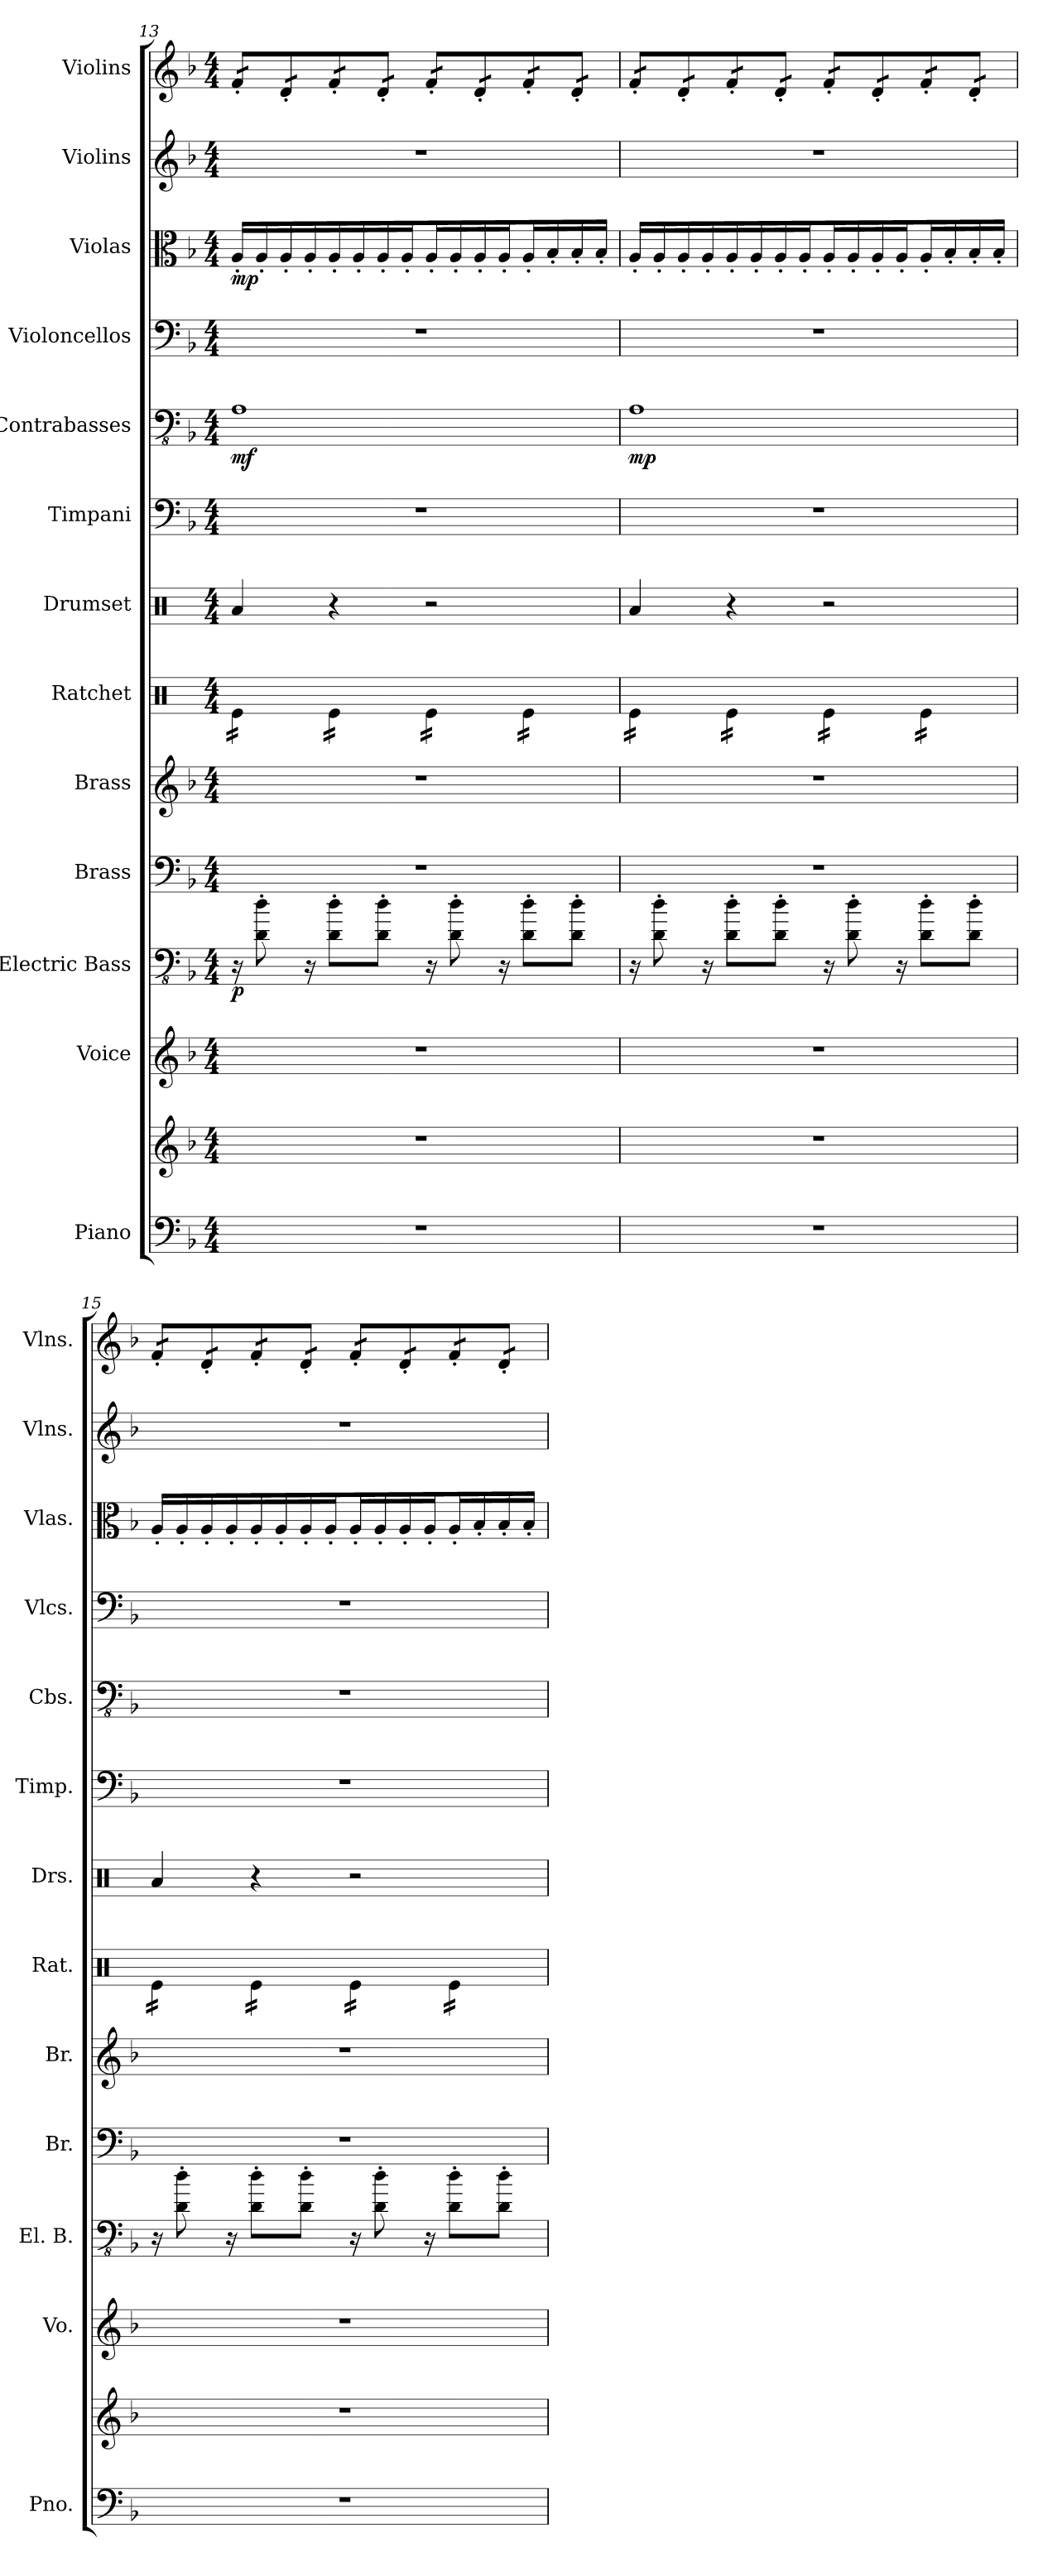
**kern	**kern	**kern	**kern	**dynam	**kern	**kern	**kern	**kern	**kern	**kern	**dynam	**kern	**kern	**dynam	**kern	**kern
*part13	*part13	*part12	*part11	*part11	*part10	*part9	*part8	*part7	*part6	*part5	*part5	*part4	*part3	*part3	*part2	*part1
*staff14	*staff13	*staff12	*staff11	*staff11	*staff10	*staff9	*staff8	*staff7	*staff6	*staff5	*staff5	*staff4	*staff3	*staff3	*staff2	*staff1
*I"Piano	*	*I"Voice	*I"Electric Bass	*	*I"Brass	*I"Brass	*I"Ratchet	*I"Drumset	*I"Timpani	*I"Contrabasses	*	*I"Violoncellos	*I"Violas	*	*I"Violins	*I"Violins
*I'Pno.	*	*I'Vo.	*I'El. B.	*	*I'Br.	*I'Br.	*I'Rat.	*I'Drs.	*I'Timp.	*I'Cbs.	*	*I'Vlcs.	*I'Vlas.	*	*I'Vlns.	*I'Vlns.
!!LO:PB:g=z
*clefF4	*clefG2	*clefG2	*clefFv4	*	*clefF4	*clefG2	*clefX	*clefX	*clefF4	*clefFv4	*	*clefF4	*clefC3	*	*clefG2	*clefG2
*k[b-]	*k[b-]	*k[b-]	*k[b-]	*	*k[b-]	*k[b-]	*k[]	*k[]	*k[b-]	*k[b-]	*	*k[b-]	*k[b-]	*	*k[b-]	*k[b-]
*M4/4	*M4/4	*M4/4	*M4/4	*	*M4/4	*M4/4	*M4/4	*M4/4	*M4/4	*M4/4	*	*M4/4	*M4/4	*	*M4/4	*M4/4
=13	=13	=13	=13	=13	=13	=13	=13	=13	=13	=13	=13	=13	=13	=13	=13	=13
!	!	!	!	!LO:DY:b	!	!	!	!	!	!	!LO:DY:b	!	!	!LO:DY:b	!	!
*	*	*	*	*	*	*	*tremolo	*	*	*	*	*	*	*	*	*
*	*	*	*	*	*	*	*	*	*	*	*	*	*tremolo	*	*	*
*	*	*	*	*	*	*	*	*	*	*	*	*	*	*	*	*tremolo
1r	1r	1r	16r	p	1r	1r	16Re\LL	4Ra/	1r	1AA	mf	1r	16A'/LL	mp	1r	16f'/LL
.	.	.	8D\' 8d\'	.	.	.	16Re\	.	.	.	.	.	16A'/	.	.	16f'/
.	.	.	.	.	.	.	16Re\	.	.	.	.	.	16A'/	.	.	16d'/
.	.	.	16r	.	.	.	16Re\JJ	.	.	.	.	.	16A'/	.	.	16d'/
.	.	.	8D\' 8d\'L	.	.	.	16Re\LL	4r	.	.	.	.	16A'/	.	.	16f'/
.	.	.	.	.	.	.	16Re\	.	.	.	.	.	16A'/	.	.	16f'/
.	.	.	8D\' 8d\'J	.	.	.	16Re\	.	.	.	.	.	16A'/	.	.	16d'/
.	.	.	.	.	.	.	16Re\JJ	.	.	.	.	.	16A'/JJ	.	.	16d'/JJ
.	.	.	16r	.	.	.	16Re\LL	2r	.	.	.	.	16A'/LL	.	.	16f'/LL
.	.	.	8D\' 8d\'	.	.	.	16Re\	.	.	.	.	.	16A'/	.	.	16f'/
.	.	.	.	.	.	.	16Re\	.	.	.	.	.	16A'/	.	.	16d'/
.	.	.	16r	.	.	.	16Re\JJ	.	.	.	.	.	16A'/JJ	.	.	16d'/
*	*	*	*	*	*	*	*	*	*	*	*	*	*Xtremolo	*	*	*
.	.	.	8D\' 8d\'L	.	.	.	16Re\LL	.	.	.	.	.	16A'/LL	.	.	16f'/
.	.	.	.	.	.	.	16Re\	.	.	.	.	.	16B-'/J	.	.	16f'/
*	*	*	*	*	*	*	*	*	*	*	*	*	*tremolo	*	*	*
.	.	.	8D\' 8d\'J	.	.	.	16Re\	.	.	.	.	.	16B-'/	.	.	16d'/
.	.	.	.	.	.	.	16Re\JJ	.	.	.	.	.	16B-'/JJ	.	.	16d'/JJ
=14	=14	=14	=14	=14	=14	=14	=14	=14	=14	=14	=14	=14	=14	=14	=14	=14
!	!	!	!	!	!	!	!	!	!	!	!LO:DY:b	!	!	!	!	!
1r	1r	1r	16r	.	1r	1r	16Re\LL	4Ra/	1r	1AA	mp	1r	16A'/LL	.	1r	16f'/LL
.	.	.	8D\' 8d\'	.	.	.	16Re\	.	.	.	.	.	16A'/	.	.	16f'/
.	.	.	.	.	.	.	16Re\	.	.	.	.	.	16A'/	.	.	16d'/
.	.	.	16r	.	.	.	16Re\JJ	.	.	.	.	.	16A'/	.	.	16d'/
.	.	.	8D\' 8d\'L	.	.	.	16Re\LL	4r	.	.	.	.	16A'/	.	.	16f'/
.	.	.	.	.	.	.	16Re\	.	.	.	.	.	16A'/	.	.	16f'/
.	.	.	8D\' 8d\'J	.	.	.	16Re\	.	.	.	.	.	16A'/	.	.	16d'/
.	.	.	.	.	.	.	16Re\JJ	.	.	.	.	.	16A'/JJ	.	.	16d'/JJ
.	.	.	16r	.	.	.	16Re\LL	2r	.	.	.	.	16A'/LL	.	.	16f'/LL
.	.	.	8D\' 8d\'	.	.	.	16Re\	.	.	.	.	.	16A'/	.	.	16f'/
.	.	.	.	.	.	.	16Re\	.	.	.	.	.	16A'/	.	.	16d'/
.	.	.	16r	.	.	.	16Re\JJ	.	.	.	.	.	16A'/JJ	.	.	16d'/
*	*	*	*	*	*	*	*	*	*	*	*	*	*Xtremolo	*	*	*
.	.	.	8D\' 8d\'L	.	.	.	16Re\LL	.	.	.	.	.	16A'/LL	.	.	16f'/
.	.	.	.	.	.	.	16Re\	.	.	.	.	.	16B-'/J	.	.	16f'/
*	*	*	*	*	*	*	*	*	*	*	*	*	*tremolo	*	*	*
.	.	.	8D\' 8d\'J	.	.	.	16Re\	.	.	.	.	.	16B-'/	.	.	16d'/
.	.	.	.	.	.	.	16Re\JJ	.	.	.	.	.	16B-'/JJ	.	.	16d'/JJ
=15	=15	=15	=15	=15	=15	=15	=15	=15	=15	=15	=15	=15	=15	=15	=15	=15
1r	1r	1r	16r	.	1r	1r	16Re\LL	4Ra/	1r	1r	.	1r	16A'/LL	.	1r	16f'/LL
.	.	.	8D\' 8d\'	.	.	.	16Re\	.	.	.	.	.	16A'/	.	.	16f'/
.	.	.	.	.	.	.	16Re\	.	.	.	.	.	16A'/	.	.	16d'/
.	.	.	16r	.	.	.	16Re\JJ	.	.	.	.	.	16A'/	.	.	16d'/
.	.	.	8D\' 8d\'L	.	.	.	16Re\LL	4r	.	.	.	.	16A'/	.	.	16f'/
.	.	.	.	.	.	.	16Re\	.	.	.	.	.	16A'/	.	.	16f'/
.	.	.	8D\' 8d\'J	.	.	.	16Re\	.	.	.	.	.	16A'/	.	.	16d'/
.	.	.	.	.	.	.	16Re\JJ	.	.	.	.	.	16A'/JJ	.	.	16d'/JJ
.	.	.	16r	.	.	.	16Re\LL	2r	.	.	.	.	16A'/LL	.	.	16f'/LL
.	.	.	8D\' 8d\'	.	.	.	16Re\	.	.	.	.	.	16A'/	.	.	16f'/
.	.	.	.	.	.	.	16Re\	.	.	.	.	.	16A'/	.	.	16d'/
.	.	.	16r	.	.	.	16Re\JJ	.	.	.	.	.	16A'/JJ	.	.	16d'/
*	*	*	*	*	*	*	*	*	*	*	*	*	*Xtremolo	*	*	*
.	.	.	8D\' 8d\'L	.	.	.	16Re\LL	.	.	.	.	.	16A'/LL	.	.	16f'/
.	.	.	.	.	.	.	16Re\	.	.	.	.	.	16B-'/J	.	.	16f'/
*	*	*	*	*	*	*	*	*	*	*	*	*	*tremolo	*	*	*
.	.	.	8D\' 8d\'J	.	.	.	16Re\	.	.	.	.	.	16B-'/	.	.	16d'/
.	.	.	.	.	.	.	16Re\JJ	.	.	.	.	.	16B-'/JJ	.	.	16d'/JJ
*	*	*	*	*	*	*	*	*	*	*	*	*	*	*	*	*Xtremolo
*	*	*	*	*	*	*	*	*	*	*	*	*	*Xtremolo	*	*	*
*	*	*	*	*	*	*	*Xtremolo	*	*	*	*	*	*	*	*	*
=	=	=	=	=	=	=	=	=	=	=	=	=	=	=	=	=
*-	*-	*-	*-	*-	*-	*-	*-	*-	*-	*-	*-	*-	*-	*-	*-	*-
